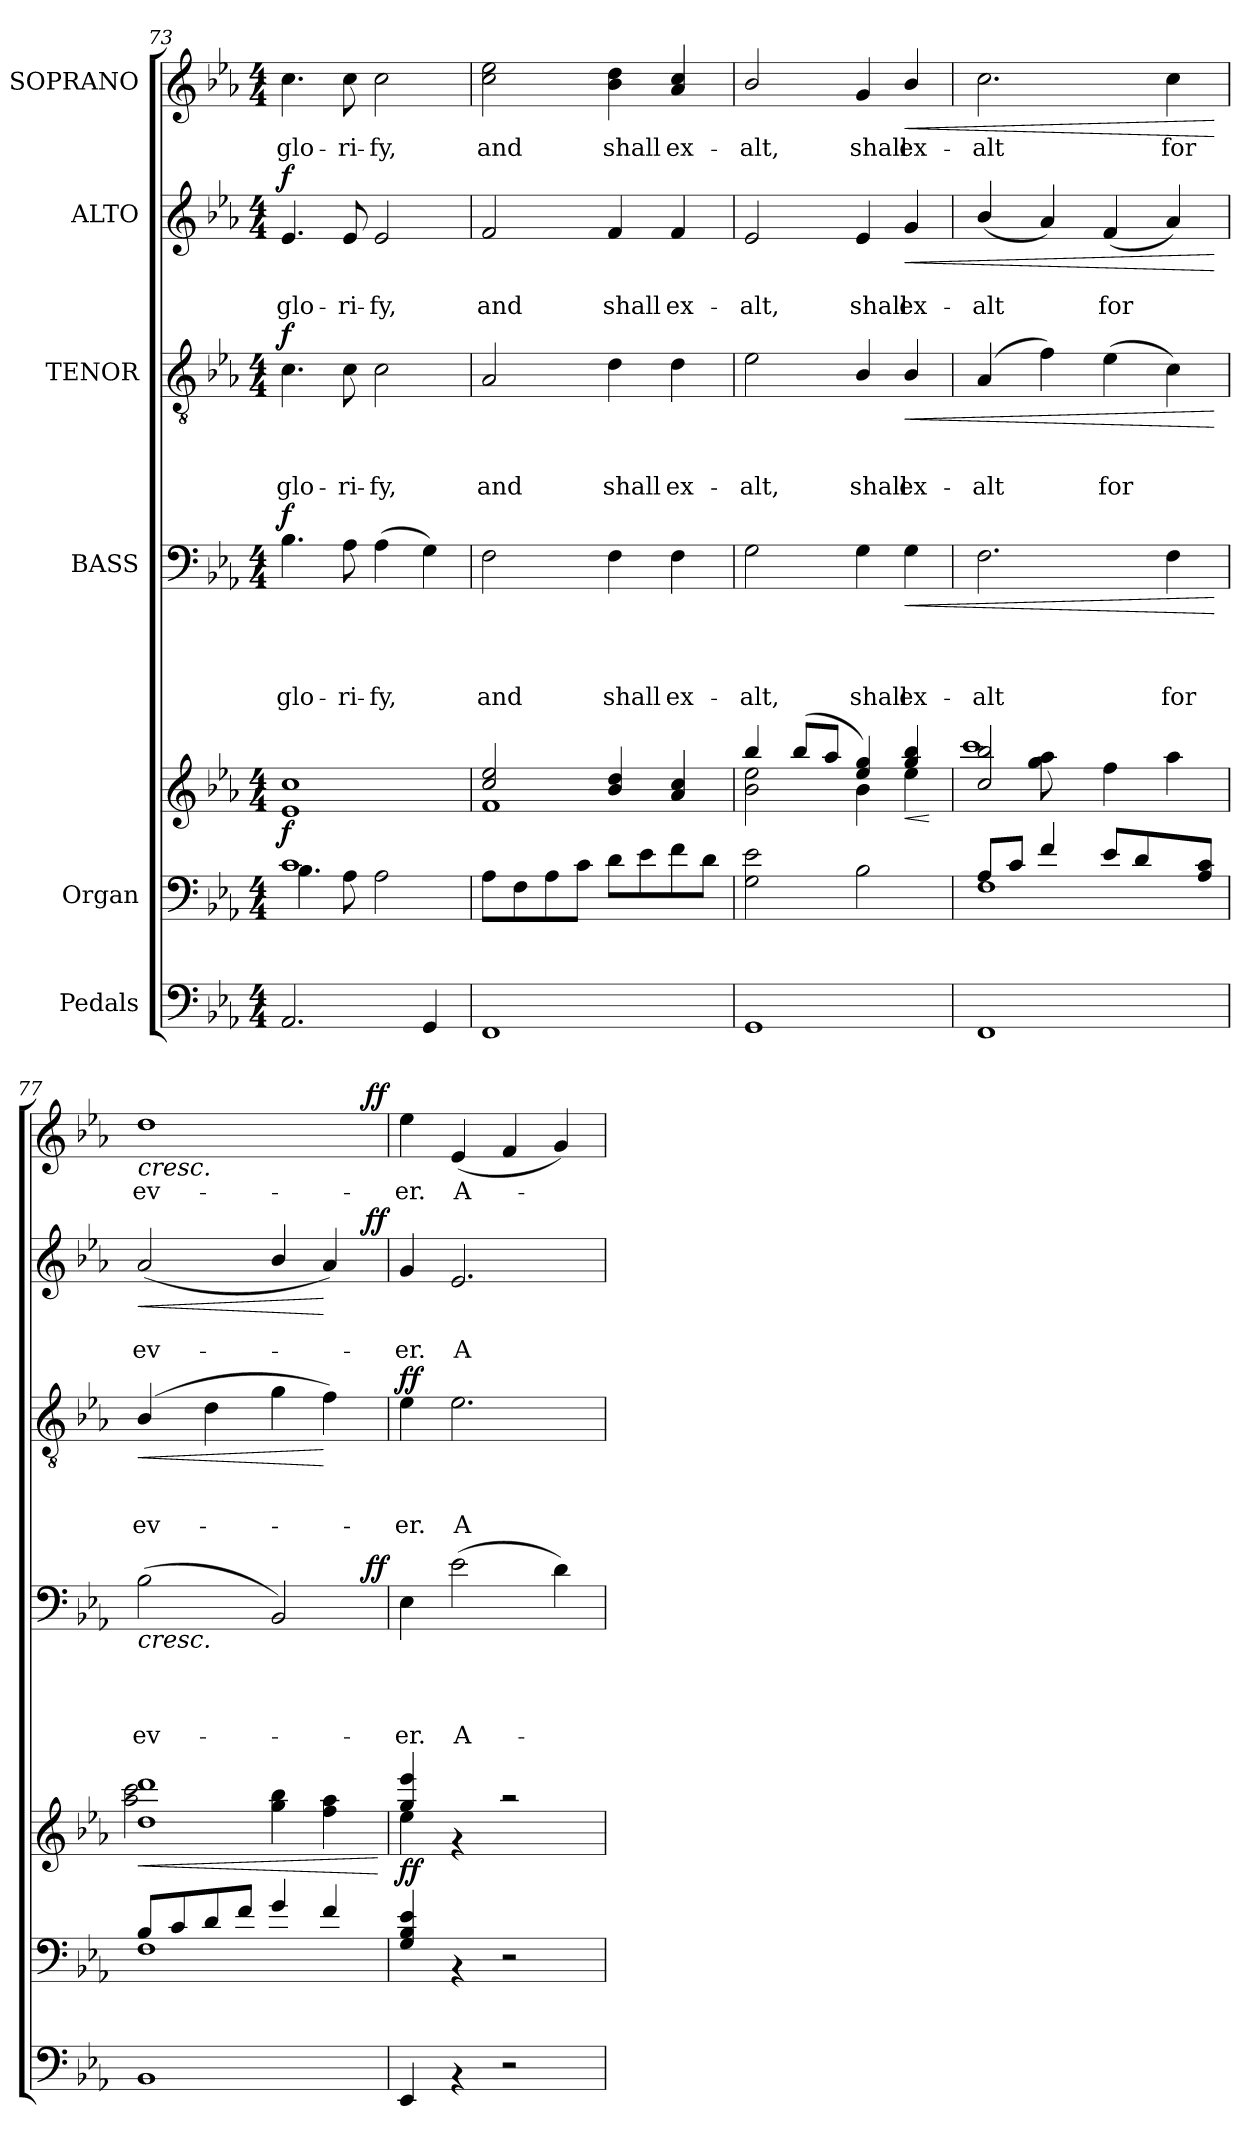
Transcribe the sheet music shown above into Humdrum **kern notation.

**kern	**kern	**kern	**dynam	**kern	**text	**text	**text	**text	**dynam	**kern	**text	**text	**text	**dynam	**kern	**text	**text	**dynam	**kern	**text	**dynam
*part6	*part5	*part5	*part5	*part4	*part4	*part4	*part4	*part4	*part4	*part3	*part3	*part3	*part3	*part3	*part2	*part2	*part2	*part2	*part1	*part1	*part1
*staff7	*staff6	*staff5	*staff5/6	*staff4	*staff4	*staff4	*staff4	*staff4	*staff4	*staff3	*staff3	*staff3	*staff3	*staff3	*staff2	*staff2	*staff2	*staff2	*staff1	*staff1	*staff1
*I"Pedals	*I"Organ	*	*	*I"BASS	*	*	*	*	*	*I"TENOR	*	*	*	*	*I"ALTO	*	*	*	*I"SOPRANO	*	*
*clefF4	*clefF4	*clefG2	*	*clefF4	*	*	*	*	*	*clefGv2	*	*	*	*	*clefG2	*	*	*	*clefG2	*	*
*k[b-e-a-]	*k[b-e-a-]	*k[b-e-a-]	*	*k[b-e-a-]	*	*	*	*	*	*k[b-e-a-]	*	*	*	*	*k[b-e-a-]	*	*	*	*k[b-e-a-]	*	*
*E-:	*E-:	*E-:	*	*E-:	*	*	*	*	*	*E-:	*	*	*	*	*E-:	*	*	*	*E-:	*	*
*M4/4	*M4/4	*M4/4	*	*M4/4	*	*	*	*	*	*M4/4	*	*	*	*	*M4/4	*	*	*	*M4/4	*	*
=73	=73	=73	=73	=73	=73	=73	=73	=73	=73	=73	=73	=73	=73	=73	=73	=73	=73	=73	=73	=73	=73
*	*^	*	*	*	*	*	*	*	*	*	*	*	*	*	*	*	*	*	*	*	*
!	!	!	!	!LO:DY:b	!	!	!	!	!LO:LY:b	!LO:DY:a	!	!	!	!LO:LY:b	!LO:DY:a	!	!	!LO:LY:b	!LO:DY:a	!	!LO:LY:b	!
2.AA-/	1c	4.B-\	1e- 1cc	f	4.B-\	.	.	.	glo-	f	4.c\	.	.	glo-	f	4.e-/	.	glo-	f	4.cc\	glo-	.
!	!	!	!	!	!	!	!	!	!LO:LY:b	!	!	!	!	!LO:LY:b	!	!	!	!LO:LY:b	!	!	!LO:LY:b	!
.	.	8A-\	.	.	8A-\	.	.	.	-ri-	.	8c\	.	.	-ri-	.	8e-/	.	-ri-	.	8cc\	-ri-	.
!	!	!	!	!	!	!	!	!	!LO:LY:b	!	!	!	!	!LO:LY:b	!	!	!	!LO:LY:b	!	!	!LO:LY:b	!
.	.	2A-\	.	.	(>4A-\	.	.	.	-fy,	.	2c\	.	.	-fy,	.	2e-/	.	-fy,	.	2cc\	-fy,	.
4GG/	.	.	.	.	4G\)	.	.	.	.	.	.	.	.	.	.	.	.	.	.	.	.	.
*	*v	*v	*	*	*	*	*	*	*	*	*	*	*	*	*	*	*	*	*	*	*	*
!!LO:LB:g=z
=74	=74	=74	=74	=74	=74	=74	=74	=74	=74	=74	=74	=74	=74	=74	=74	=74	=74	=74	=74	=74	=74
*	*	*^	*	*	*	*	*	*	*	*	*	*	*	*	*	*	*	*	*	*	*
!	!	!	!	!	!	!	!	!	!LO:LY:b	!	!	!	!	!LO:LY:b	!	!	!	!LO:LY:b	!	!	!LO:LY:b	!
1FF	8A-\L	2cc/ 2ee-/	1f	.	2F\	.	.	.	and	.	2A-/	.	.	and	.	2f/	.	and	.	2cc\ 2ee-\	and	.
.	8F\	.	.	.	.	.	.	.	.	.	.	.	.	.	.	.	.	.	.	.	.	.
.	8A-\	.	.	.	.	.	.	.	.	.	.	.	.	.	.	.	.	.	.	.	.	.
.	8c\J	.	.	.	.	.	.	.	.	.	.	.	.	.	.	.	.	.	.	.	.	.
!	!	!	!	!	!	!	!	!	!LO:LY:b	!	!	!	!	!LO:LY:b	!	!	!	!LO:LY:b	!	!	!LO:LY:b	!
.	8d\L	4b-/ 4dd/	.	.	4F\	.	.	.	shall	.	4d\	.	.	shall	.	4f/	.	shall	.	4b-\ 4dd\	shall	.
.	8e-\	.	.	.	.	.	.	.	.	.	.	.	.	.	.	.	.	.	.	.	.	.
!	!	!	!	!	!	!	!	!	!LO:LY:b	!	!	!	!	!LO:LY:b	!	!	!	!LO:LY:b	!	!	!LO:LY:b	!
.	8f\	4a-/ 4cc/	.	.	4F\	.	.	.	ex-	.	4d\	.	.	ex-	.	4f/	.	ex-	.	4a-/ 4cc/	ex-	.
.	8d\J	.	.	.	.	.	.	.	.	.	.	.	.	.	.	.	.	.	.	.	.	.
=75	=75	=75	=75	=75	=75	=75	=75	=75	=75	=75	=75	=75	=75	=75	=75	=75	=75	=75	=75	=75	=75	=75
!	!	!	!	!	!	!	!	!	!LO:LY:b	!	!	!	!	!LO:LY:b	!	!	!	!LO:LY:b	!	!	!LO:LY:b	!
1GG	2G\ 2e-\	4bb-/	2b-\ 2ee-\	.	2G\	.	.	.	-alt,	.	2e-\	.	.	-alt,	.	2e-/	.	-alt,	.	2b-/	-alt,	.
.	.	(>8bb-/L	.	.	.	.	.	.	.	.	.	.	.	.	.	.	.	.	.	.	.	.
.	.	8aa-/J	.	.	.	.	.	.	.	.	.	.	.	.	.	.	.	.	.	.	.	.
!	!	!	!	!	!	!	!	!	!LO:LY:b	!	!	!	!	!LO:LY:b	!	!	!	!LO:LY:b	!	!	!LO:LY:b	!
.	2B-\	4ee-/ 4gg/)	4b-\	.	4G\	.	.	.	shall	.	4B-/	.	.	shall	.	4e-/	.	shall	.	4g/	shall	.
!	!	!	!	!LO:HP:b	!	!	!	!	!LO:LY:b	!LO:HP:b	!	!	!	!LO:LY:b	!LO:HP:b	!	!	!LO:LY:b	!LO:HP:b	!	!LO:LY:b	!LO:HP:b
.	.	4gg/ 4bb-/	4ee-\	<	4G\	.	.	.	ex-	<	4B-/	.	.	ex-	<	4g/	.	ex-	<	4b-/	ex-	<
*	*	*v	*v	*	*	*	*	*	*	*	*	*	*	*	*	*	*	*	*	*	*	*
.	.	.	[	.	.	.	.	.	.	.	.	.	.	.	.	.	.	.	.	.	.
=76	=76	=76	=76	=76	=76	=76	=76	=76	=76	=76	=76	=76	=76	=76	=76	=76	=76	=76	=76	=76	=76
*	*^	*^	*	*	*	*	*	*	*	*	*	*	*	*	*	*	*	*	*	*	*
*	*	*	*	*^	*	*	*	*	*	*	*	*	*	*	*	*	*	*	*	*	*	*	*
!	!	!	!	!	!	!	!	!	!	!	!LO:LY:b	!	!	!	!	!LO:LY:b	!	!	!	!LO:LY:b	!	!	!LO:LY:b	!
1FF	8A-/L	1F	2cc/ 2bb-/	1ccc	4ryy	.	2.F\	.	.	.	-alt	.	(>4A-/	.	.	-alt	.	(<4b-/	.	-alt	.	2.cc\	-alt	.
.	8c/J	.	.	.	.	.	.	.	.	.	.	.	.	.	.	.	.	.	.	.	.	.	.	.
.	4f/	.	.	.	8gg\ 8aa-\	.	.	.	.	.	.	.	4f\)	.	.	.	.	4a-/)	.	.	.	.	.	.
.	.	.	.	.	8ryy	.	.	.	.	.	.	.	.	.	.	.	.	.	.	.	.	.	.	.
!	!	!	!	!	!	!	!	!	!	!	!	!	!	!	!	!LO:LY:b	!	!	!	!LO:LY:b	!	!	!	!
.	8e-/L	.	2ryy	.	4ff\	.	.	.	.	.	.	.	(>4e-\	.	.	for	.	(<4f/	.	for	.	.	.	.
.	8d/	.	.	.	.	.	.	.	.	.	.	.	.	.	.	.	.	.	.	.	.	.	.	.
!	!	!	!	!	!	!	!	!	!	!	!LO:LY:b	!	!	!	!	!	!	!	!	!	!	!	!LO:LY:b	!
.	8ryy	.	.	.	4aa-\	.	4F\	.	.	.	for	.	4c\)	.	.	.	.	4a-/)	.	.	.	4cc\	for	.
.	8A-/ 8c/J	.	.	.	.	.	.	.	.	.	.	.	.	.	.	.	.	.	.	.	.	.	.	.
*	*v	*v	*	*	*	*	*	*	*	*	*	*	*	*	*	*	*	*	*	*	*	*	*	*
*	*	*v	*v	*v	*	*	*	*	*	*	*	*	*	*	*	*	*	*	*	*	*	*	*
.	.	.	.	.	.	.	.	.	[	.	.	.	.	[	.	.	.	[	.	.	[
!!LO:PB:g=z
=77	=77	=77	=77	=77	=77	=77	=77	=77	=77	=77	=77	=77	=77	=77	=77	=77	=77	=77	=77	=77	=77
*	*^	*	*	*	*	*	*	*	*	*	*	*	*	*	*	*	*	*	*	*	*
!	!	!	!	!LO:HP:b	!	!	!	!	!LO:LY:b	!LO:HP:b	!	!	!	!LO:LY:b	!LO:HP:b	!	!	!LO:LY:b	!LO:HP:b	!	!LO:LY:b	!LO:HP:b
*	*	*	*^	*	*^	*	*	*	*	*	*	*	*	*	*	*^	*	*	*	*^	*	*
*	*	*	*	*^	*	*	*	*	*	*	*	*	*	*	*	*	*	*	*	*	*	*	*	*	*	*
1BB-	8B-/L	1F	1dd 1ddd	2aa-\ 2ccc\	2ryy	<	(>2B-\	2...ryy	.	.	.	ev-	<	(>4B-/	.	.	ev-	<	(>2a-/	2...ryy	.	ev-	<	1dd	2...ryy	ev-	<
.	8c/	.	.	.	.	.	.	.	.	.	.	.	.	.	.	.	.	.	.	.	.	.	.	.	.	.	.
.	8d/	.	.	.	.	.	.	.	.	.	.	.	.	4d\	.	.	.	.	.	.	.	.	.	.	.	.	.
.	8f/J	.	.	.	.	.	.	.	.	.	.	.	.	.	.	.	.	.	.	.	.	.	.	.	.	.	.
.	4g/	.	.	2ryy	4gg\ 4bb-\	.	2BB-/)	.	.	.	.	.	.	4g\	.	.	.	.	4b-/	.	.	.	.	.	.	.	.
.	4f/	.	.	.	4ff\ 4aa-\	.	.	.	.	.	.	.	.	4f\)	.	.	.	[	4a-/)	.	.	.	[	.	.	.	.
!	!	!	!	!	!	!	!	!	!	!	!	!	!LO:DY:a	!	!	!	!	!	!	!	!	!	!LO:DY:a	!	!	!	!LO:DY:a
.	.	.	.	.	.	.	.	16ryy	.	.	.	.	ff	.	.	.	.	.	.	16ryy	.	.	ff	.	16ryy	.	ff
*	*v	*v	*	*	*	*	*	*	*	*	*	*	*	*	*	*	*	*	*	*	*	*	*	*	*	*	*
*	*	*v	*v	*v	*	*	*	*	*	*	*	*	*	*	*	*	*	*	*	*	*	*	*	*	*	*
.	.	.	[	.	.	.	.	.	.	[	.	.	.	.	.	.	.	.	.	.	.	.	.	[
=78	=78	=78	=78	=78	=78	=78	=78	=78	=78	=78	=78	=78	=78	=78	=78	=78	=78	=78	=78	=78	=78	=78	=78	=78
*	*	*^	*	*	*	*	*	*	*	*	*	*	*	*	*	*	*	*	*	*	*	*	*	*
!	!	!	!	!LO:DY:a=2	!	!	!	!	!	!LO:LY:b	!	!	!	!	!LO:LY:b	!LO:DY:a	!	!	!	!LO:LY:b	!	!	!	!LO:LY:b	!
*	*	*	*	*	*	*	*	*	*	*	*	*	*	*	*	*	*v	*v	*	*	*	*	*	*	*
*	*	*	*	*	*v	*v	*	*	*	*	*	*	*	*	*	*	*	*	*	*	*v	*v	*	*
4EE-/	4G/ 4B-/ 4e-/	4gg/ 4eee-/	4ee-\	ff	4E-\	.	.	.	-er.	.	4e-\	.	.	-er.	ff	4g/	.	-er.	.	4ee-\	-er.	.
!	!	!	!	!	!	!	!	!	!LO:LY:b	!	!	!	!	!LO:LY:b	!	!	!	!LO:LY:b	!	!	!LO:LY:b	!
4rAA	4rAA	4rf	2.ryy	.	(>2e-\	.	.	.	A-	.	2.e-\	.	.	A-	.	2.e-/	.	A-	.	(>4e-/	A-	.
2r	2r	2raa	.	.	.	.	.	.	.	.	.	.	.	.	.	.	.	.	.	4f/	.	.
.	.	.	.	.	4d\)	.	.	.	.	.	.	.	.	.	.	.	.	.	.	4g/)	.	.
*	*	*v	*v	*	*	*	*	*	*	*	*	*	*	*	*	*	*	*	*	*	*	*
=	=	=	=	=	=	=	=	=	=	=	=	=	=	=	=	=	=	=	=	=	=
*-	*-	*-	*-	*-	*-	*-	*-	*-	*-	*-	*-	*-	*-	*-	*-	*-	*-	*-	*-	*-	*-
